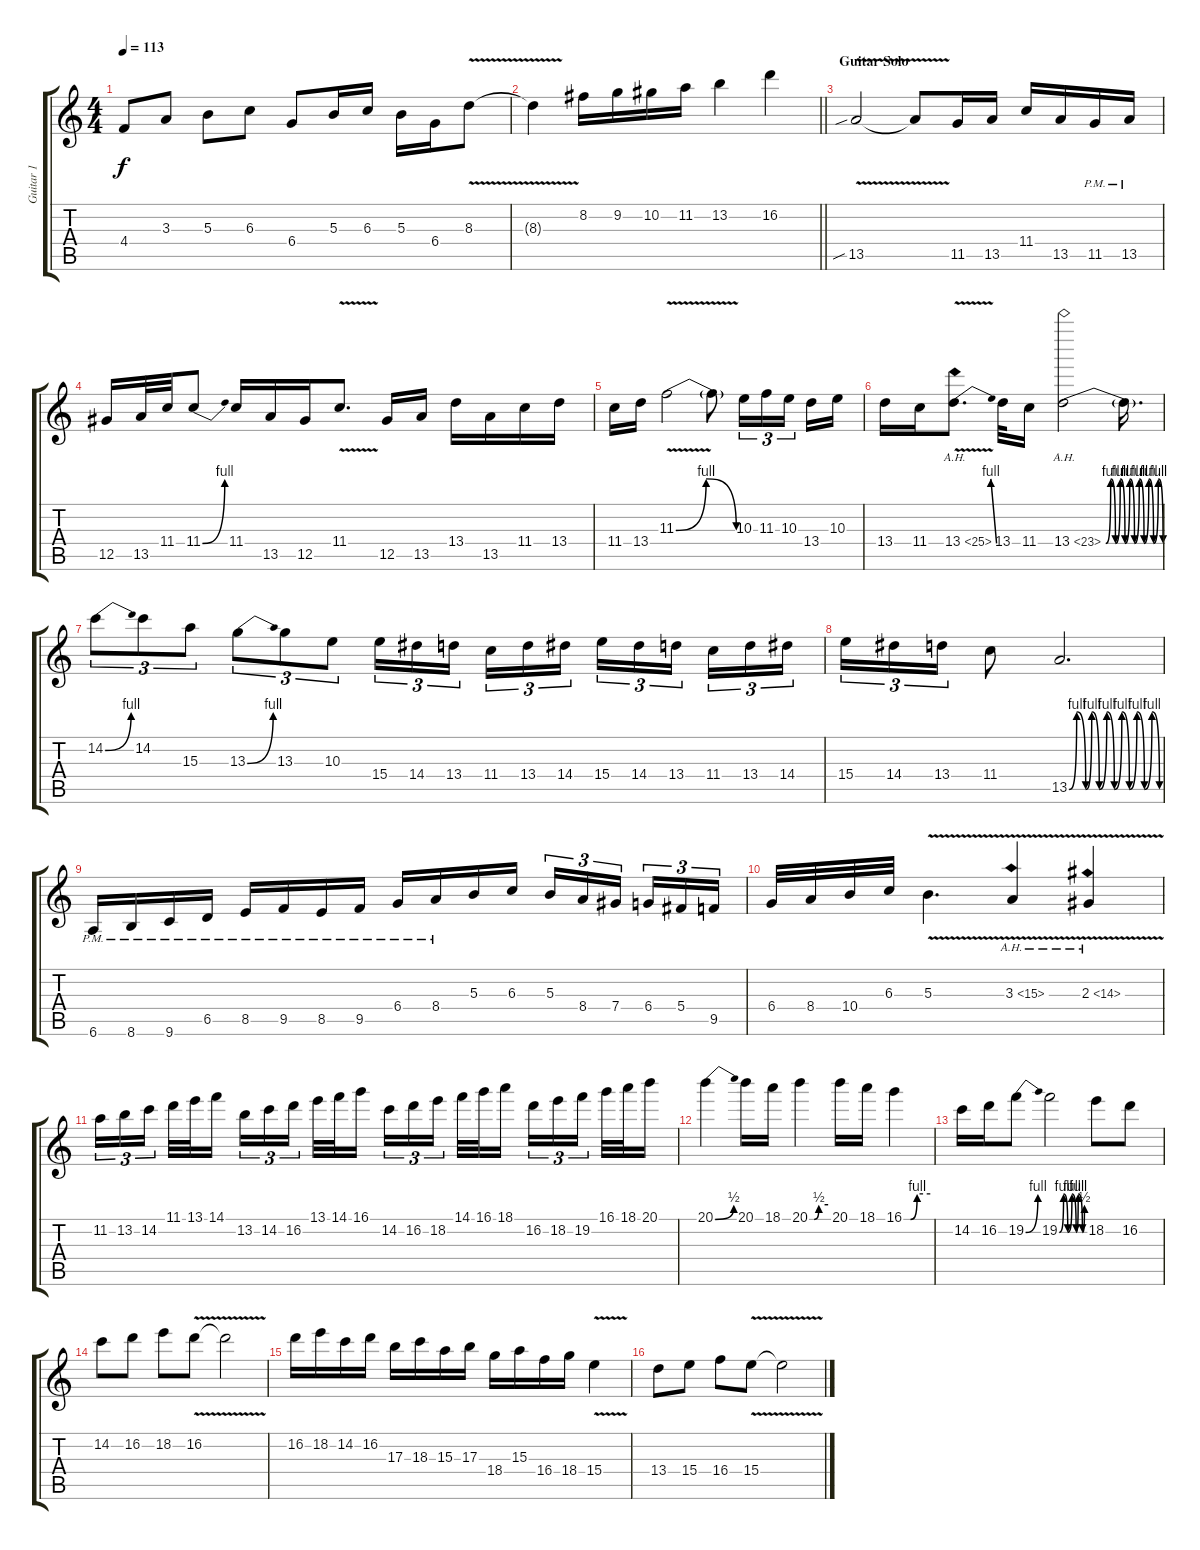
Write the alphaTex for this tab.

\track ("Guitar 1" "Guitar 1") {instrument overdrivenguitar}
\staff {score tabs}
\tuning (Eb4 Bb3 Gb3 Db3 Ab2 Eb2) {hide}
\ts (4 4)
\tempo 113
\clef g2
\ks c
4.4.8{dy f} 3.3.8 5.3.8 6.3.8 6.4.8 5.3.16 6.3.16 5.3.16 6.4.16 8.3{v}.8 |
\barLineRight lightlight
8.3{t}.4 8.2.16 9.2.16 10.2.16 11.2.16 13.2.4 16.2.4 |
\section ("" "Guitar Solo")
13.5{v sib}.2{volume 16 balance 9} 13.5{t}.8 11.5.16 13.5.16 11.4.16 13.5.16 11.5{pm}.16 13.5{pm}.16 |
12.5.16 13.5.32 11.4.32 11.4{be (bend 0 0 60 4)}.8 11.4.16 13.5.16 12.5.16 11.4{v}.8{d} 12.5.16 13.5.16 13.4.16 13.5.16 11.4.16 13.4.16 |
11.4.16 13.4.16 11.3{be (bendrelease 0 0 30 4 30 4 60 0) v}.2 11.3{t}.8 10.3.16{tu (3 2)} 11.3.16{tu (3 2)} 10.3.16{tu (3 2) beam splitsecondary} 13.4.16 10.3.16 |
13.4.16 11.4.16 13.4{be (bend 0 0 60 4) ah 12 v}.8{d} 13.4.32 11.4.16 13.4{be (custom 0 0 5 4 10 0 15 4 20 0 25 4 30 0 35 4 40 0 45 4 50 0 55 4 60 0) ah 10}.2 13.4{t}.16{d} |
14.2{be (bend 0 0 60 4)}.8{tu (3 2)} 14.2.8{tu (3 2)} 15.3.8{tu (3 2)} 13.3{be (bend 0 0 60 4)}.8{tu (3 2)} 13.3.8{tu (3 2)} 10.3.8{tu (3 2)} 15.4.16{tu (3 2)} 14.4.16{tu (3 2)} 13.4.16{tu (3 2) beam splitsecondary} 11.4.16{tu (3 2)} 13.4.16{tu (3 2)} 14.4.16{tu (3 2)} 15.4.16{tu (3 2)} 14.4.16{tu (3 2)} 13.4.16{tu (3 2) beam splitsecondary} 11.4.16{tu (3 2)} 13.4.16{tu (3 2)} 14.4.16{tu (3 2)} |
15.4.16{tu (3 2)} 14.4.16{tu (3 2)} 13.4.16{tu (3 2)} 11.4.8 13.5{be (custom 0 0 5 4 11 0 15 4 20 0 25 4 30 0 35 4 40 0 45 4 50 0 55 4 60 0)}.2{d} |
6.6{pm}.16 8.6{pm}.16 9.6{pm}.16 6.5{pm}.16 8.5{pm}.16 9.5{pm}.16 8.5{pm}.16 9.5{pm}.16 6.4{pm}.16 8.4{pm}.16 5.3.16 6.3.16 5.3.16{tu (3 2)} 8.4.16{tu (3 2)} 7.4.16{tu (3 2) beam splitsecondary} 6.4.16{tu (3 2)} 5.4.16{tu (3 2)} 9.5.16{tu (3 2)} |
6.4.32 8.4.32 10.4.32 6.3.32 5.3{v}.4{d} 3.3{ah 12 v}.4 2.3{ah 12 v}.4 |
11.2.16{tu (3 2)} 13.2.16{tu (3 2)} 14.2.16{tu (3 2) beam splitsecondary} 11.1.32 13.1.32 14.1.16 13.2.16{tu (3 2)} 14.2.16{tu (3 2)} 16.2.16{tu (3 2) beam splitsecondary} 13.1.32 14.1.32 16.1.16 14.2.16{tu (3 2)} 16.2.16{tu (3 2)} 18.2.16{tu (3 2) beam splitsecondary} 14.1.32 16.1.32 18.1.16 16.2.16{tu (3 2)} 18.2.16{tu (3 2)} 19.2.16{tu (3 2) beam splitsecondary} 16.1.32 18.1.32 20.1.16 |
20.1{be (bend 0 0 60 2)}.4 20.1.16 18.1.16 20.1{be (custom 0 0 15 0 30 2 60 2)}.4 20.1.16 18.1.16 16.1{be (custom 0 0 15 0 30 4 60 4)}.4 |
14.2.16 16.2.16 19.2{be (bend 0 0 60 4)}.8 19.2{be (custom 0 0 10 4 20 0 30 4 40 0 45 4 55 0 60 2)}.2 18.2.8 16.2.8 |
14.2.8 16.2.8 18.2.8 16.2{v}.8 16.2{t}.2 |
16.2.16 18.2.16 14.2.16 16.2.16 17.3.16 18.3.16 15.3.16 17.3.16 18.4.16 15.3.16 16.4.16 18.4.16 15.4{v}.4 |
13.4.8 15.4.8 16.4.8 15.4{v}.8 15.4{t}.2
